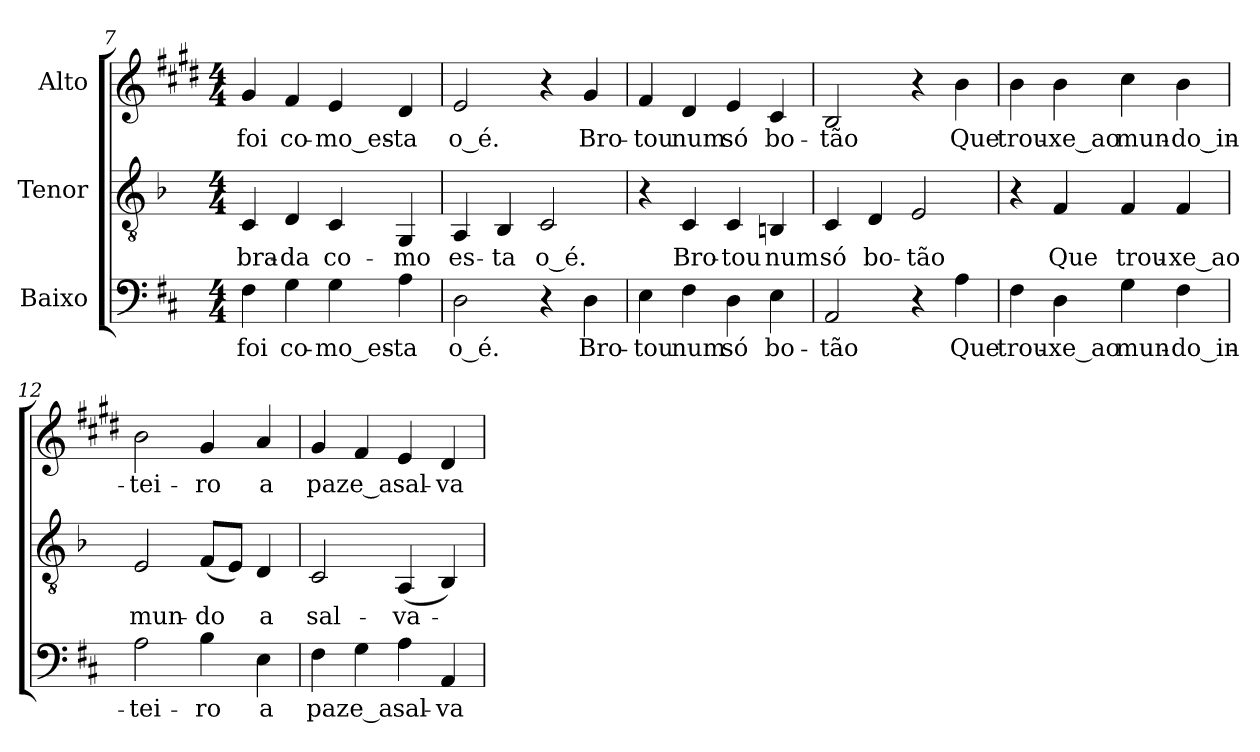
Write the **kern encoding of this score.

**kern	**text	**kern	**text	**kern	**text
*part3	*part3	*part2	*part2	*part1	*part1
*staff3	*staff3	*staff2	*staff2	*staff1	*staff1
*I"Baixo	*	*I"Tenor	*	*I"Alto	*
*clefF4	*	*clefGv2	*	*clefG2	*
*	*	*ITrd2c3	*	*ITrd1c2	*
*k[f#c#]	*	*k[f#c#]	*	*k[f#c#]	*
*D:	*	*D:	*	*D:	*
*M4/4	*	*M4/4	*	*M4/4	*
=7	=7	=7	=7	=7	=7
!	!LO:LY:b:color=#000000	!	!	!	!
!	!	!	!LO:LY:b:color=#000000	!	!
!	!	!	!	!	!LO:LY:b:color=#000000
4F#i\	foi	4AAi/	-bra-	4f#i/	foi
!	!LO:LY:b:color=#000000	!	!	!	!
!	!	!	!LO:LY:b:color=#000000	!	!
!	!	!	!	!	!LO:LY:b:color=#000000
4Gi\	co-	4BBi/	-da	4ei/	co-
!	!LO:LY:b:color=#000000	!	!	!	!
!	!	!	!LO:LY:b:color=#000000	!	!
!	!	!	!	!	!LO:LY:b:color=#000000
4Gi\	-mo_es-	4AAi/	co-	4di/	-mo_es-
!	!LO:LY:b:color=#000000	!	!	!	!
!	!	!	!LO:LY:b:color=#000000	!	!
!	!	!	!	!	!LO:LY:b:color=#000000
4Ai\	-ta	4EEi/	-mo	4c#i/	-ta
=8	=8	=8	=8	=8	=8
!	!LO:LY:b:color=#000000	!	!	!	!
!	!	!	!LO:LY:b:color=#000000	!	!
!	!	!	!	!	!LO:LY:b:color=#000000
2Di\	o_é.	4FF#i/	es-	2di/	o_é.
!	!	!	!LO:LY:b:color=#000000	!	!
.	.	4GGi/	-ta	.	.
!	!	!	!LO:LY:b:color=#000000	!	!
4r	.	2AAi/	o_é.	4r	.
!	!LO:LY:b:color=#000000	!	!	!	!
!	!	!	!	!	!LO:LY:b:color=#000000
4Di\	Bro-	.	.	4f#i/	Bro-
=9	=9	=9	=9	=9	=9
!	!LO:LY:b:color=#000000	!	!	!	!
!	!	!	!	!	!LO:LY:b:color=#000000
4Ei\	-tou	4r	.	4ei/	-tou
!	!LO:LY:b:color=#000000	!	!	!	!
!	!	!	!LO:LY:b:color=#000000	!	!
!	!	!	!	!	!LO:LY:b:color=#000000
4F#i\	num	4AAi/	Bro-	4c#i/	num
!	!LO:LY:b:color=#000000	!	!	!	!
!	!	!	!LO:LY:b:color=#000000	!	!
!	!	!	!	!	!LO:LY:b:color=#000000
4Di\	só	4AAi/	-tou	4di/	só
!	!LO:LY:b:color=#000000	!	!	!	!
!	!	!	!LO:LY:b:color=#000000	!	!
!	!	!	!	!	!LO:LY:b:color=#000000
4Ei\	bo-	4GG#Xi/	num	4Bi/	bo-
=10	=10	=10	=10	=10	=10
!	!LO:LY:b:color=#000000	!	!	!	!
!	!	!	!LO:LY:b:color=#000000	!	!
!	!	!	!	!	!LO:LY:b:color=#000000
2AAi/	-tão	4AAi/	só	2Ai/	-tão
!	!	!	!LO:LY:b:color=#000000	!	!
.	.	4BBi/	bo-	.	.
!	!	!	!LO:LY:b:color=#000000	!	!
4r	.	2C#i/	-tão	4r	.
!	!LO:LY:b:color=#000000	!	!	!	!
!	!	!	!	!	!LO:LY:b:color=#000000
4Ai\	Que	.	.	4ai\	Que
=11	=11	=11	=11	=11	=11
!	!LO:LY:b:color=#000000	!	!	!	!
!	!	!	!	!	!LO:LY:b:color=#000000
4F#i\	trou-	4r	.	4ai\	trou-
!	!LO:LY:b:color=#000000	!	!	!	!
!	!	!	!LO:LY:b:color=#000000	!	!
!	!	!	!	!	!LO:LY:b:color=#000000
4Di\	-xe_ao	4Di/	Que	4ai\	-xe_ao
!	!LO:LY:b:color=#000000	!	!	!	!
!	!	!	!LO:LY:b:color=#000000	!	!
!	!	!	!	!	!LO:LY:b:color=#000000
4Gi\	mun-	4Di/	trou-	4bi\	mun-
!	!LO:LY:b:color=#000000	!	!	!	!
!	!	!	!LO:LY:b:color=#000000	!	!
!	!	!	!	!	!LO:LY:b:color=#000000
4F#i\	-do_in-	4Di/	-xe_ao	4ai\	-do_in-
!!LO:LB:g=z
=12	=12	=12	=12	=12	=12
!	!LO:LY:b:color=#000000	!	!	!	!
!	!	!	!LO:LY:b:color=#000000	!	!
!	!	!	!	!	!LO:LY:b:color=#000000
2Ai\	-tei-	2C#i/	mun-	2ai\	-tei-
!	!LO:LY:b:color=#000000	!	!	!	!
!	!	!	!LO:LY:b:color=#000000	!	!
!	!	!	!	!	!LO:LY:b:color=#000000
4Bi\	-ro	(8Di/L	-do	4f#i/	-ro
.	.	8C#i/J)	.	.	.
!	!LO:LY:b:color=#000000	!	!	!	!
!	!	!	!LO:LY:b:color=#000000	!	!
!	!	!	!	!	!LO:LY:b:color=#000000
4Ei\	a	4BBi/	a	4gi/	a
=13	=13	=13	=13	=13	=13
!	!LO:LY:b:color=#000000	!	!	!	!
!	!	!	!LO:LY:b:color=#000000	!	!
!	!	!	!	!	!LO:LY:b:color=#000000
4F#i\	paz	2AAi/	sal-	4f#i/	paz
!	!LO:LY:b:color=#000000	!	!	!	!
!	!	!	!	!	!LO:LY:b:color=#000000
4Gi\	e_a	.	.	4ei/	e_a
!	!LO:LY:b:color=#000000	!	!	!	!
!	!	!	!LO:LY:b:color=#000000	!	!
!	!	!	!	!	!LO:LY:b:color=#000000
4Ai\	sal-	(4FF#i/	-va-	4di/	sal-
!	!LO:LY:b:color=#000000	!	!	!	!
!	!	!	!	!	!LO:LY:b:color=#000000
4AAi/	-va-	4GGi/)	.	4c#i/	-va-
=	=	=	=	=	=
*-	*-	*-	*-	*-	*-
